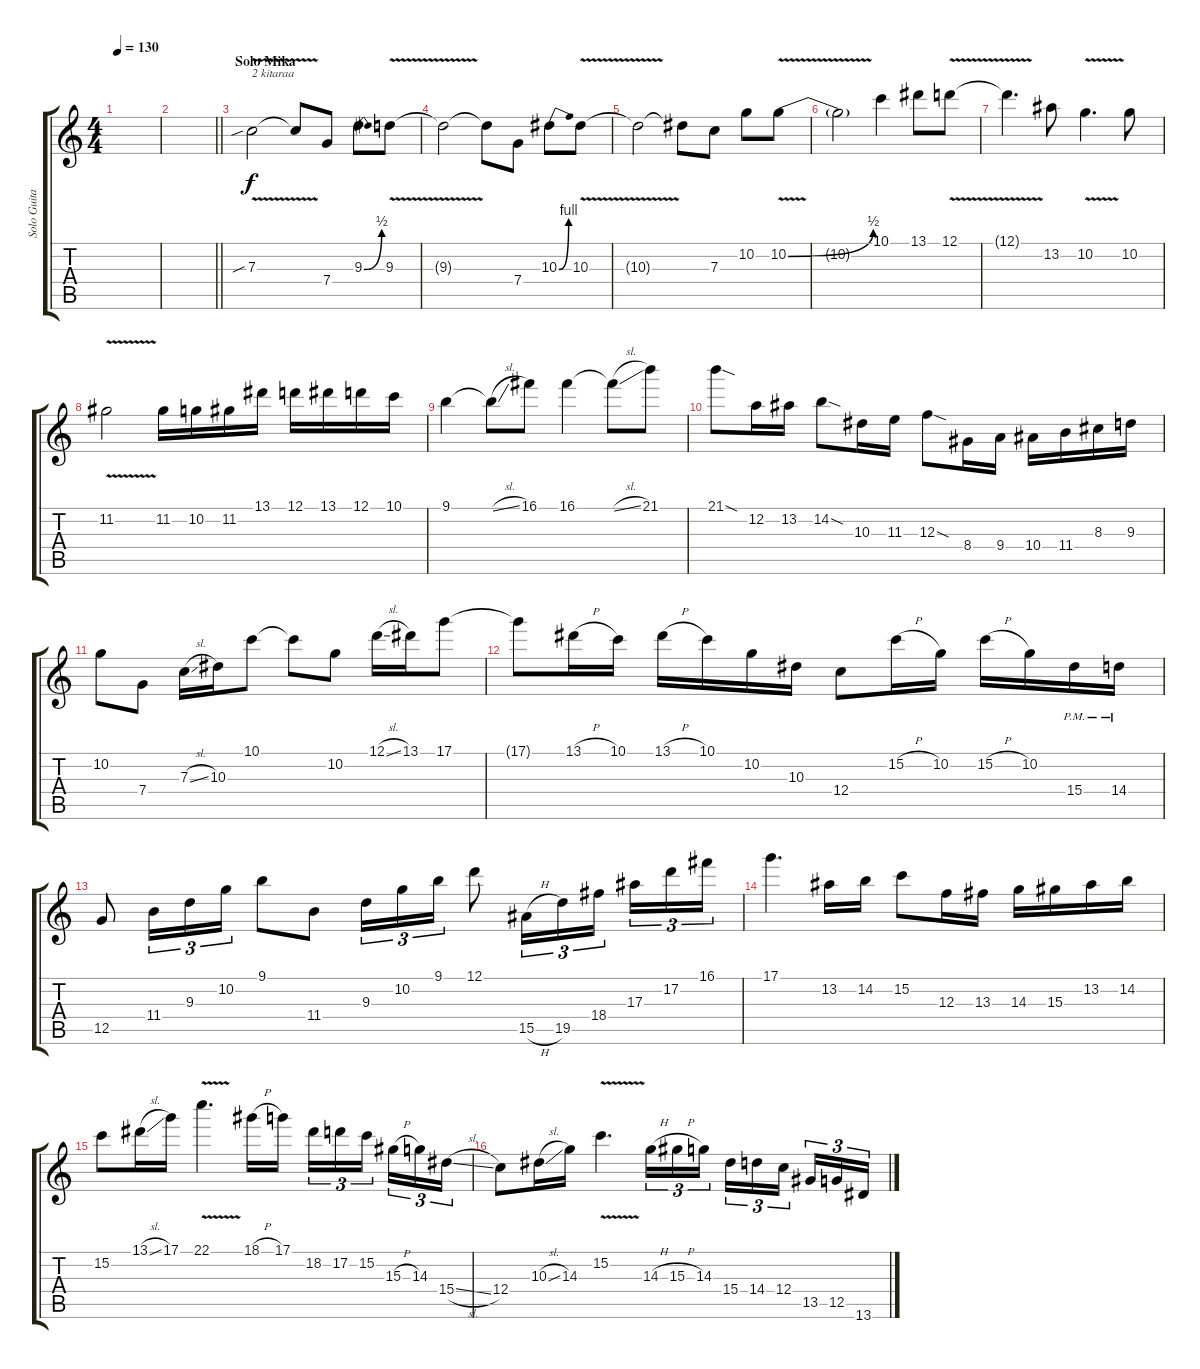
\track ("Solo Guitar (Mika)" "Solo Guita") {instrument distortionguitar}
\staff {score tabs}
\tuning (D4 A3 F3 C3 G2 D2) {hide}
\ts (4 4)
\tempo 130
\clef g2
\ks c
|
\barLineRight lightlight
|
\section ("" "Solo Mika")
7.3{v sib}.2{txt "2 kitaraa"} 7.3{t}.8 7.4.8 9.3{be (bend 0 0 60 2)}.8 9.3{v}.8 |
9.3{t}.2 9.3{t}.8 7.4.8 10.3{be (bend 0 0 60 4)}.8 10.3{v}.8 |
10.3{t}.2 10.3{t}.8 7.3.8 10.2.8 10.2{be (bend 0 0 60 2) v}.8 |
10.2{t}.2 10.1.4 13.1.8 12.1{v}.8 |
12.1{t}.4{d} 13.2.8 10.2{v}.4{d} 10.2.8 |
11.2{v}.2 11.2.16 10.2.16 11.2.16 13.1.16 12.1.16 13.1.16 12.1.16 10.1.16 |
9.1.4 9.1{sl t}.8 16.1.8 16.1.4 16.1{sl t}.8 21.1.8 |
21.1{sod}.8 12.2.16 13.2.16 14.2{sod}.8 10.3.16 11.3.16 12.3{sod}.8 8.4.16 9.4.16 10.4.16 11.4.16 8.3.16 9.3.16 |
10.2.8 7.4.8 7.3{sl}.16 10.3.16 10.1.8 10.1{t}.8 10.2.8 12.1{sl}.16 13.1.16 17.1.8 |
17.1{t}.8 13.1{h}.16 10.1.16 13.1{h}.16 10.1.16 10.2.16 10.3.16 12.4.8 15.2{h}.16 10.2.16 15.2{h}.16 10.2.16 15.4{pm}.16 14.4{pm}.16 |
12.5.8 11.4.16{tu (3 2)} 9.3.16{tu (3 2)} 10.2.16{tu (3 2)} 9.1.8 11.4.8 9.3.16{tu (3 2)} 10.2.16{tu (3 2)} 9.1.16{tu (3 2)} 12.1.8 15.5{h}.16{tu (3 2)} 19.5.16{tu (3 2)} 18.4.16{tu (3 2) beam splitsecondary} 17.3.16{tu (3 2)} 17.2.16{tu (3 2)} 16.1.16{tu (3 2)} |
17.1.4{d} 13.2.16 14.2.16 15.2.8 12.3.16 13.3.16 14.3.16 15.3.16 13.2.16 14.2.16 |
15.2.8 13.1{sl}.16 17.1.16 22.1{v}.4{d} 18.1{h}.16 17.1.16 18.2.16{tu (3 2)} 17.2.16{tu (3 2)} 15.2.16{tu (3 2) beam splitsecondary} 15.3{h}.16{tu (3 2)} 14.3.16{tu (3 2)} 15.4{sl}.16{tu (3 2)} |
12.4.8 10.3{sl}.16 14.3.16 15.2{v}.4{d} 14.3{h}.16{tu (3 2)} 15.3{h}.16{tu (3 2)} 14.3.16{tu (3 2)} 15.4.16{tu (3 2)} 14.4.16{tu (3 2)} 12.4.16{tu (3 2) beam splitsecondary} 13.5.16{tu (3 2)} 12.5.16{tu (3 2)} 13.6.16{tu (3 2)}
